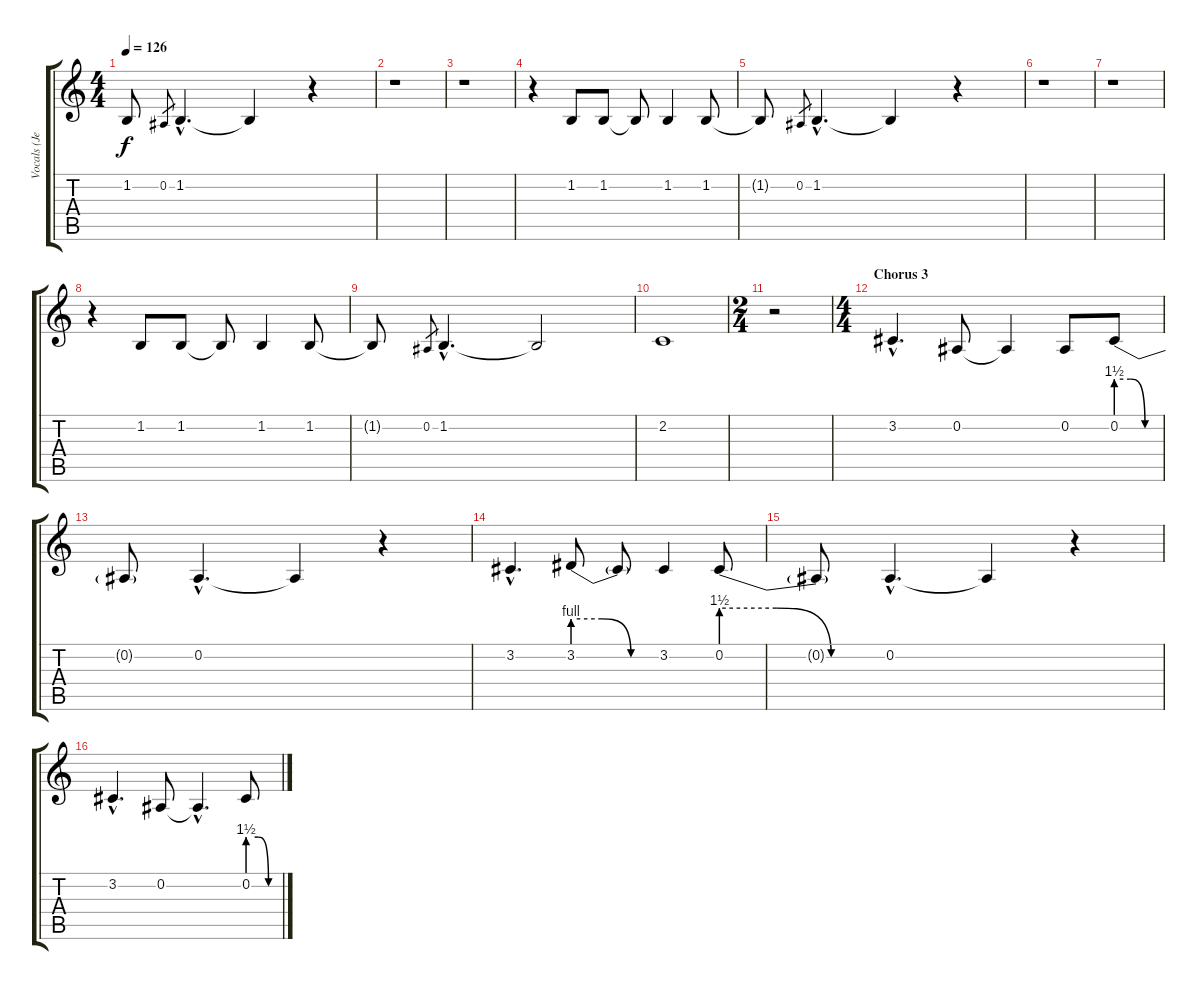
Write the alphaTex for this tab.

\track ("Vocals (Jerry)" "Vocals (Je") {instrument lead2sawtooth}
\staff {score tabs}
\tuning (Eb4 Bb3 Gb3 Db3 Ab2 Eb2) {hide}
\ts (4 4)
\tempo 126
\clef g2
\ks c
1.2{t}.8{dy f} 0.2.8{gr} 1.2{hac}.4{d} 1.2{t}.4 r.4 |
r.1 |
r.1 |
r.4 1.2.8 1.2.8 1.2{t}.8 1.2.4 1.2.8 |
1.2{t}.8 0.2.8{gr} 1.2{hac}.4{d} 1.2{t}.4 r.4 |
r.1 |
r.1 |
r.4 1.2.8 1.2.8 1.2{t}.8 1.2.4 1.2.8 |
1.2{t}.8 0.2.8{gr} 1.2{hac}.4{d} 1.2{t}.2 |
2.2.1 |
\ts (2 4)
r.2 |
\ts (4 4)
\section ("" "Chorus 3")
3.2{hac}.4{d} 0.2.8 0.2{t}.4 0.2.8 0.2{be (custom 0 6 20 6 40 0 60 0)}.8 |
0.2{t}.8 0.2{hac}.4{d} 0.2{t}.4 r.4 |
3.2{hac}.4{d} 3.2{be (custom 0 4 20 4 40 0 60 0)}.8 3.2{t}.8 3.2.4 0.2{be (custom 0 6 20 6 40 0 60 0)}.8 |
0.2{t}.8 0.2{hac}.4{d} 0.2{t}.4 r.4 |
3.2{hac}.4{d} 0.2.8 0.2{hac t}.4{d} 0.2{be (custom 0 6 20 6 40 0 60 0)}.8
